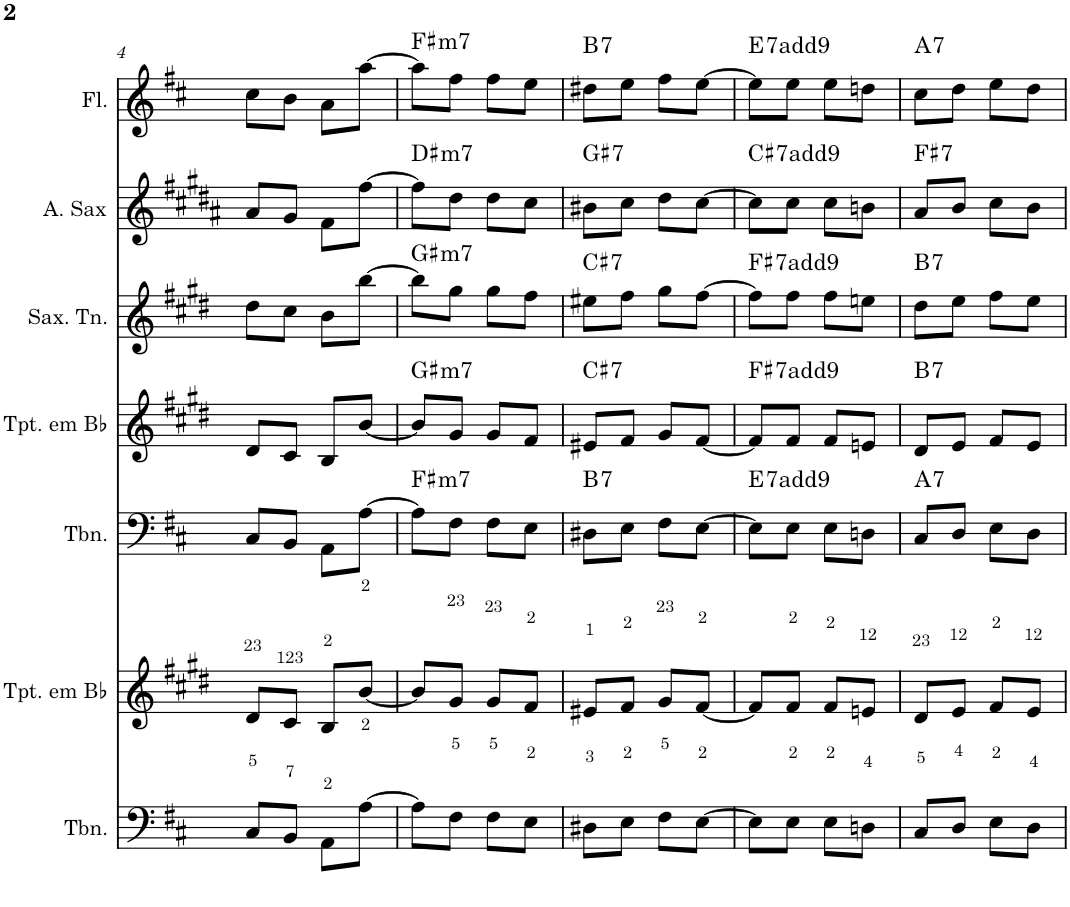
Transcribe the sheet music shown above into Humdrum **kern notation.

**kern	**kern	**kern	**harte	**kern	**harte	**kern	**harte	**kern	**harte	**kern	**harte
*part7	*part6	*part5	*part5	*part4	*part4	*part3	*part3	*part2	*part2	*part1	*part1
*staff7	*staff6	*staff5	*	*staff4	*	*staff3	*	*staff2	*	*staff1	*
*I"Trombone	*I"Trompete em Bb	*I"Trombone	*	*I"Trompete em Bb	*	*I"Saxofone Tenor	*	*I"Saxofone Alto	*	*I"Flauta Transversal	*
*I'Tbn.	*I'Tpt. em Bb	*I'Tbn.	*	*I'Tpt. em Bb	*	*I'Sax. Tn.	*	*	*	*I'Fl.	*
!!LO:PB:g=z
*clefF4	*clefG2	*clefF4	*	*clefG2	*	*clefG2	*	*clefG2	*	*clefG2	*
*	*Trd1c2	*	*	*Trd1c2	*	*Trd8c14	*	*Trd5c9	*	*	*
*k[f#c#]	*k[f#c#g#d#]	*k[f#c#]	*	*k[f#c#g#d#]	*	*k[f#c#g#d#]	*	*k[f#c#g#d#a#]	*	*k[f#c#]	*
*D:	*E:	*D:	*	*E:	*	*E:	*	*B:	*	*D:	*
*M2/4	*M2/4	*M2/4	*	*M2/4	*	*M2/4	*	*M2/4	*	*M2/4	*
=4	=4	=4	=4	=4	=4	=4	=4	=4	=4	=4	=4
8C#/L	8d#/L	8C#/L	.	8d#/L	.	8dd#\L	.	8a#/L	.	8cc#\L	.
8BB/J	8c#/J	8BB/J	.	8c#/J	.	8cc#\J	.	8g#/J	.	8b\J	.
8AA\L	8B/L	8AA\L	.	8B/L	.	8b\L	.	8f#\L	.	8a\L	.
[8A\J	[8b/J	[8A\J	.	[8b/J	.	[8bb\J	.	[8ff#\J	.	[8aa\J	.
=5	=5	=5	=5	=5	=5	=5	=5	=5	=5	=5	=5
!	!	!	!LO:H:kt=m7	!	!LO:H:kt=m7	!	!LO:H:kt=m7	!	!LO:H:kt=m7	!	!LO:H:kt=m7
8A\L]	8b/L]	8A\L]	F#:min7	8b/L]	G#:min7	8bb\L]	G#:min7	8ff#\L]	D#:min7	8aa\L]	F#:min7
8F#\J	8g#/J	8F#\J	.	8g#/J	.	8gg#\J	.	8dd#\J	.	8ff#\J	.
8F#\L	8g#/L	8F#\L	.	8g#/L	.	8gg#\L	.	8dd#\L	.	8ff#\L	.
8E\J	8f#/J	8E\J	.	8f#/J	.	8ff#\J	.	8cc#\J	.	8ee\J	.
=6	=6	=6	=6	=6	=6	=6	=6	=6	=6	=6	=6
!	!	!	!LO:H:kt=7	!	!LO:H:kt=7	!	!LO:H:kt=7	!	!LO:H:kt=7	!	!LO:H:kt=7
8D#X\L	8e#X/L	8D#X\L	B:7	8e#X/L	C#:7	8ee#X\L	C#:7	8b#X\L	G#:7	8dd#X\L	B:7
8E\J	8f#/J	8E\J	.	8f#/J	.	8ff#\J	.	8cc#\J	.	8ee\J	.
8F#\L	8g#/L	8F#\L	.	8g#/L	.	8gg#\L	.	8dd#\L	.	8ff#\L	.
[8E\J	[8f#/J	[8E\J	.	[8f#/J	.	[8ff#\J	.	[8cc#\J	.	[8ee\J	.
=7	=7	=7	=7	=7	=7	=7	=7	=7	=7	=7	=7
!	!	!	!LO:H:kt=7	!	!LO:H:kt=7	!	!LO:H:kt=7	!	!LO:H:kt=7	!	!LO:H:kt=7
8E\L]	8f#/L]	8E\L]	E:7(9)	8f#/L]	F#:7(9)	8ff#\L]	F#:7(9)	8cc#\L]	C#:7(9)	8ee\L]	E:7(9)
8E\J	8f#/J	8E\J	.	8f#/J	.	8ff#\J	.	8cc#\J	.	8ee\J	.
8E\L	8f#/L	8E\L	.	8f#/L	.	8ff#\L	.	8cc#\L	.	8ee\L	.
8Dn\J	8en/J	8Dn\J	.	8en/J	.	8een\J	.	8bn\J	.	8ddn\J	.
=8	=8	=8	=8	=8	=8	=8	=8	=8	=8	=8	=8
!	!	!	!LO:H:kt=7	!	!LO:H:kt=7	!	!LO:H:kt=7	!	!LO:H:kt=7	!	!LO:H:kt=7
8C#/L	8d#/L	8C#/L	A:7	8d#/L	B:7	8dd#\L	B:7	8a#/L	F#:7	8cc#\L	A:7
8D/J	8e/J	8D/J	.	8e/J	.	8ee\J	.	8b/J	.	8dd\J	.
8E\L	8f#/L	8E\L	.	8f#/L	.	8ff#\L	.	8cc#\L	.	8ee\L	.
8D\J	8e/J	8D\J	.	8e/J	.	8ee\J	.	8b\J	.	8dd\J	.
=	=	=	=	=	=	=	=	=	=	=	=
*-	*-	*-	*-	*-	*-	*-	*-	*-	*-	*-	*-
